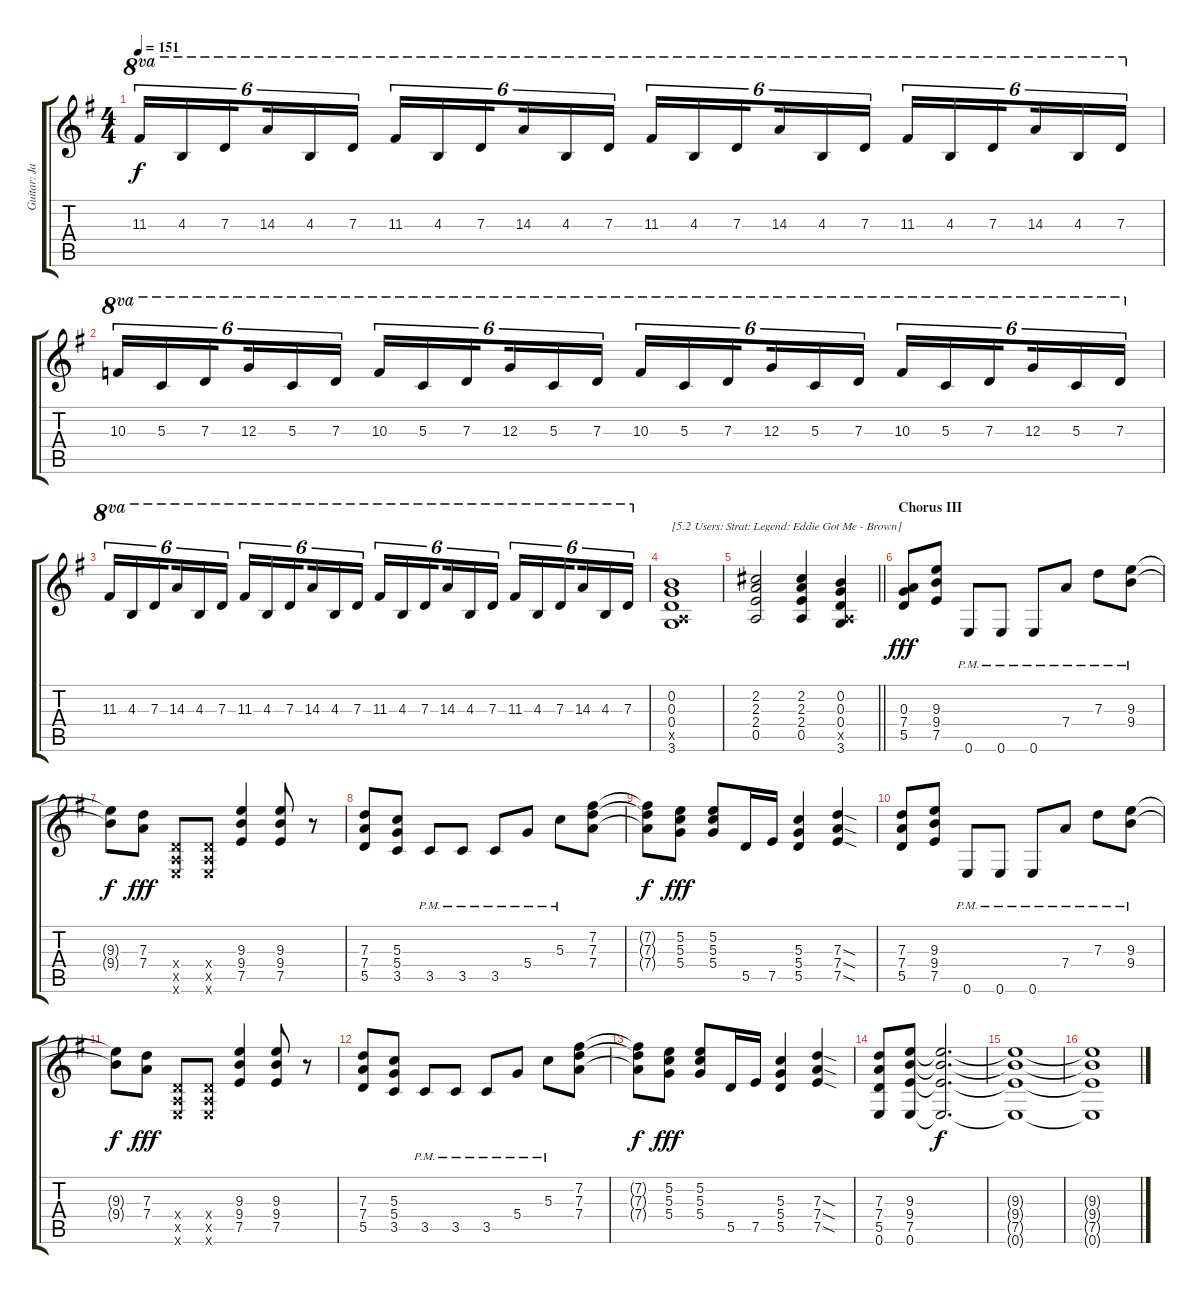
\track ("Guitar: Jake II" "Guitar: Ja") {instrument overdrivenguitar}
\staff {score tabs}
\tuning (E4 B3 G3 D3 A2 E2) {hide}
\ts (4 4)
\tempo 151
\clef g2
\ks g
11.3.16{tu (6 4) ot 8va dy f} 4.3.16{tu (6 4) ot 8va} 7.3.16{tu (6 4) ot 8va beam splitsecondary} 14.3.16{tu (6 4) ot 8va} 4.3.16{tu (6 4) ot 8va} 7.3.16{tu (6 4) ot 8va} 11.3.16{tu (6 4) ot 8va} 4.3.16{tu (6 4) ot 8va} 7.3.16{tu (6 4) ot 8va beam splitsecondary} 14.3.16{tu (6 4) ot 8va} 4.3.16{tu (6 4) ot 8va} 7.3.16{tu (6 4) ot 8va} 11.3.16{tu (6 4) ot 8va} 4.3.16{tu (6 4) ot 8va} 7.3.16{tu (6 4) ot 8va beam splitsecondary} 14.3.16{tu (6 4) ot 8va} 4.3.16{tu (6 4) ot 8va} 7.3.16{tu (6 4) ot 8va} 11.3.16{tu (6 4) ot 8va} 4.3.16{tu (6 4) ot 8va} 7.3.16{tu (6 4) ot 8va beam splitsecondary} 14.3.16{tu (6 4) ot 8va} 4.3.16{tu (6 4) ot 8va} 7.3.16{tu (6 4) ot 8va} |
10.3.16{tu (6 4) ot 8va} 5.3.16{tu (6 4) ot 8va} 7.3.16{tu (6 4) ot 8va beam splitsecondary} 12.3.16{tu (6 4) ot 8va} 5.3.16{tu (6 4) ot 8va} 7.3.16{tu (6 4) ot 8va} 10.3.16{tu (6 4) ot 8va} 5.3.16{tu (6 4) ot 8va} 7.3.16{tu (6 4) ot 8va beam splitsecondary} 12.3.16{tu (6 4) ot 8va} 5.3.16{tu (6 4) ot 8va} 7.3.16{tu (6 4) ot 8va} 10.3.16{tu (6 4) ot 8va} 5.3.16{tu (6 4) ot 8va} 7.3.16{tu (6 4) ot 8va beam splitsecondary} 12.3.16{tu (6 4) ot 8va} 5.3.16{tu (6 4) ot 8va} 7.3.16{tu (6 4) ot 8va} 10.3.16{tu (6 4) ot 8va} 5.3.16{tu (6 4) ot 8va} 7.3.16{tu (6 4) ot 8va beam splitsecondary} 12.3.16{tu (6 4) ot 8va} 5.3.16{tu (6 4) ot 8va} 7.3.16{tu (6 4) ot 8va} |
11.3.16{tu (6 4) ot 8va} 4.3.16{tu (6 4) ot 8va} 7.3.16{tu (6 4) ot 8va beam splitsecondary} 14.3.16{tu (6 4) ot 8va} 4.3.16{tu (6 4) ot 8va} 7.3.16{tu (6 4) ot 8va} 11.3.16{tu (6 4) ot 8va} 4.3.16{tu (6 4) ot 8va} 7.3.16{tu (6 4) ot 8va beam splitsecondary} 14.3.16{tu (6 4) ot 8va} 4.3.16{tu (6 4) ot 8va} 7.3.16{tu (6 4) ot 8va} 11.3.16{tu (6 4) ot 8va} 4.3.16{tu (6 4) ot 8va} 7.3.16{tu (6 4) ot 8va beam splitsecondary} 14.3.16{tu (6 4) ot 8va} 4.3.16{tu (6 4) ot 8va} 7.3.16{tu (6 4) ot 8va} 11.3.16{tu (6 4) ot 8va} 4.3.16{tu (6 4) ot 8va} 7.3.16{tu (6 4) ot 8va beam splitsecondary} 14.3.16{tu (6 4) ot 8va} 4.3.16{tu (6 4) ot 8va} 7.3.16{tu (6 4) ot 8va} |
(0.2 0.3 0.4 0.5{x} 3.6).1{txt "[5.2 Users: Strat: Legend: Eddie Got Me - Brown]" instrument overdrivenguitar} |
\barLineRight lightlight
(2.2 2.3 2.4 0.5).2 (2.2 2.3 2.4 0.5).4 (0.2 0.3 0.4 0.5{x} 3.6).4 |
\section ("" "Chorus III")
(0.3 7.4 5.5).8{dy fff} (9.3 9.4 7.5).8 0.6{pm}.8 0.6{pm}.8 0.6{pm}.8 7.4{pm}.8 7.3{pm}.8 (9.3{pm} 9.4{pm}).8 |
(9.3{t} 9.4{t}).8{dy f} (7.3 7.4).8{dy fff} (0.4{x} 0.5{x} 0.6{x}).8 (0.4{x} 0.5{x} 0.6{x}).8 (9.3 9.4 7.5).4 (9.3 9.4 7.5).8 r.8 |
(7.3 7.4 5.5).8 (5.3 5.4 3.5).8 3.5{pm}.8 3.5{pm}.8 3.5{pm}.8 5.4{pm}.8 5.3{pm}.8 (7.2 7.3 7.4).8 |
(7.2{t} 7.3{t} 7.4{t}).8{dy f} (5.2 5.3 5.4).8{dy fff} (5.2 5.3 5.4).8 5.5.16 7.5.16 (5.3 5.4 5.5).4 (7.3{sod} 7.4{sod} 7.5{sod}).4 |
(7.3 7.4 5.5).8 (9.3 9.4 7.5).8 0.6{pm}.8 0.6{pm}.8 0.6{pm}.8 7.4{pm}.8 7.3{pm}.8 (9.3{pm} 9.4{pm}).8 |
(9.3{t} 9.4{t}).8{dy f} (7.3 7.4).8{dy fff} (0.4{x} 0.5{x} 0.6{x}).8 (0.4{x} 0.5{x} 0.6{x}).8 (9.3 9.4 7.5).4 (9.3 9.4 7.5).8 r.8 |
(7.3 7.4 5.5).8 (5.3 5.4 3.5).8 3.5{pm}.8 3.5{pm}.8 3.5{pm}.8 5.4{pm}.8 5.3{pm}.8 (7.2 7.3 7.4).8 |
(7.2{t} 7.3{t} 7.4{t}).8{dy f} (5.2 5.3 5.4).8{dy fff} (5.2 5.3 5.4).8 5.5.16 7.5.16 (5.3 5.4 5.5).4 (7.3{sod} 7.4{sod} 7.5{sod}).4 |
(7.3 7.4 5.5 0.6).8 (9.3 9.4 7.5 0.6).8 (9.3{t} 9.4{t} 7.5{t} 0.6{t}).2{d dy f} |
(9.3{t} 9.4{t} 7.5{t} 0.6{t}).1 |
(9.3{t} 9.4{t} 7.5{t} 0.6{t}).1
